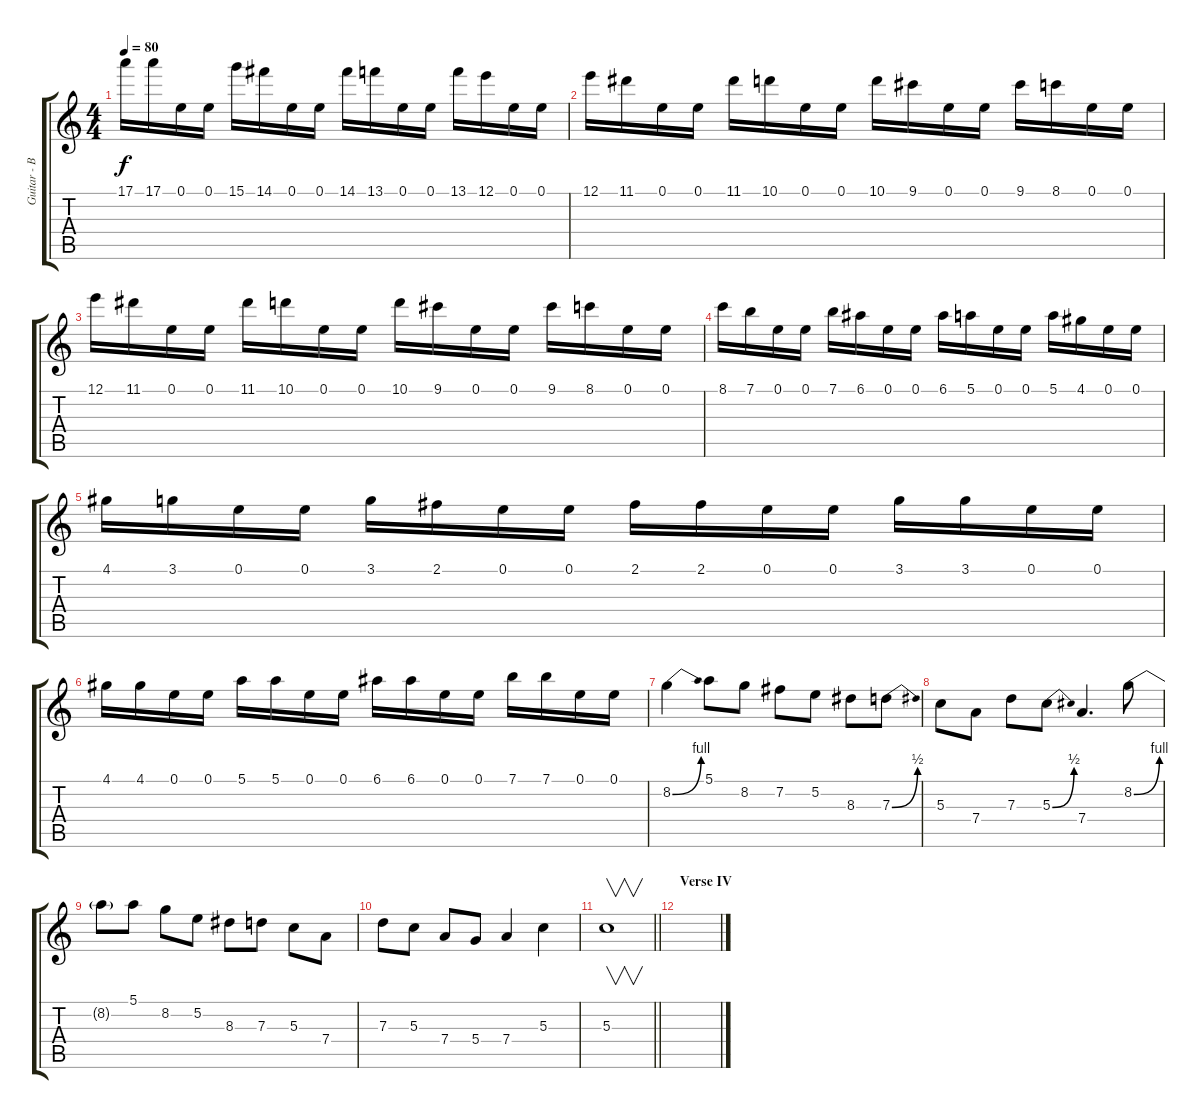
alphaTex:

\track ("Guitar - Blackmore Lead 1" "Guitar - B") {instrument distortionguitar}
\staff {score tabs}
\tuning (E4 B3 G3 D3 A2 E2) {hide}
\ts (4 4)
\tempo 80
\clef g2
\ks c
17.1.16{dy f} 17.1.16 0.1.16 0.1.16 15.1.16 14.1.16 0.1.16 0.1.16 14.1.16 13.1.16 0.1.16 0.1.16 13.1.16 12.1.16 0.1.16 0.1.16 |
12.1.16 11.1.16 0.1.16 0.1.16 11.1.16 10.1.16 0.1.16 0.1.16 10.1.16 9.1.16 0.1.16 0.1.16 9.1.16 8.1.16 0.1.16 0.1.16 |
12.1.16 11.1.16 0.1.16 0.1.16 11.1.16 10.1.16 0.1.16 0.1.16 10.1.16 9.1.16 0.1.16 0.1.16 9.1.16 8.1.16 0.1.16 0.1.16 |
8.1.16 7.1.16 0.1.16 0.1.16 7.1.16 6.1.16 0.1.16 0.1.16 6.1.16 5.1.16 0.1.16 0.1.16 5.1.16 4.1.16 0.1.16 0.1.16 |
4.1.16 3.1.16 0.1.16 0.1.16 3.1.16 2.1.16 0.1.16 0.1.16 2.1.16 2.1.16 0.1.16 0.1.16 3.1.16 3.1.16 0.1.16 0.1.16 |
4.1.16 4.1.16 0.1.16 0.1.16 5.1.16 5.1.16 0.1.16 0.1.16 6.1.16 6.1.16 0.1.16 0.1.16 7.1.16 7.1.16 0.1.16 0.1.16 |
8.2{be (bend 0 0 60 4)}.4 5.1.8 8.2.8 7.2.8 5.2.8 8.3.8 7.3{be (bend 0 0 60 2)}.8 |
5.3.8 7.4.8 7.3.8 5.3{be (bend 0 0 60 2)}.8 7.4.4{d} 8.2{be (bend 0 0 60 4)}.8 |
8.2{t}.8 5.1.8 8.2.8 5.2.8 8.3.8 7.3.8 5.3.8 7.4.8 |
7.3.8 5.3.8 7.4.8 5.4.8 7.4.4 5.3.4 |
\barLineRight lightlight
5.3.1{v} |
\section ("" "Verse IV")
